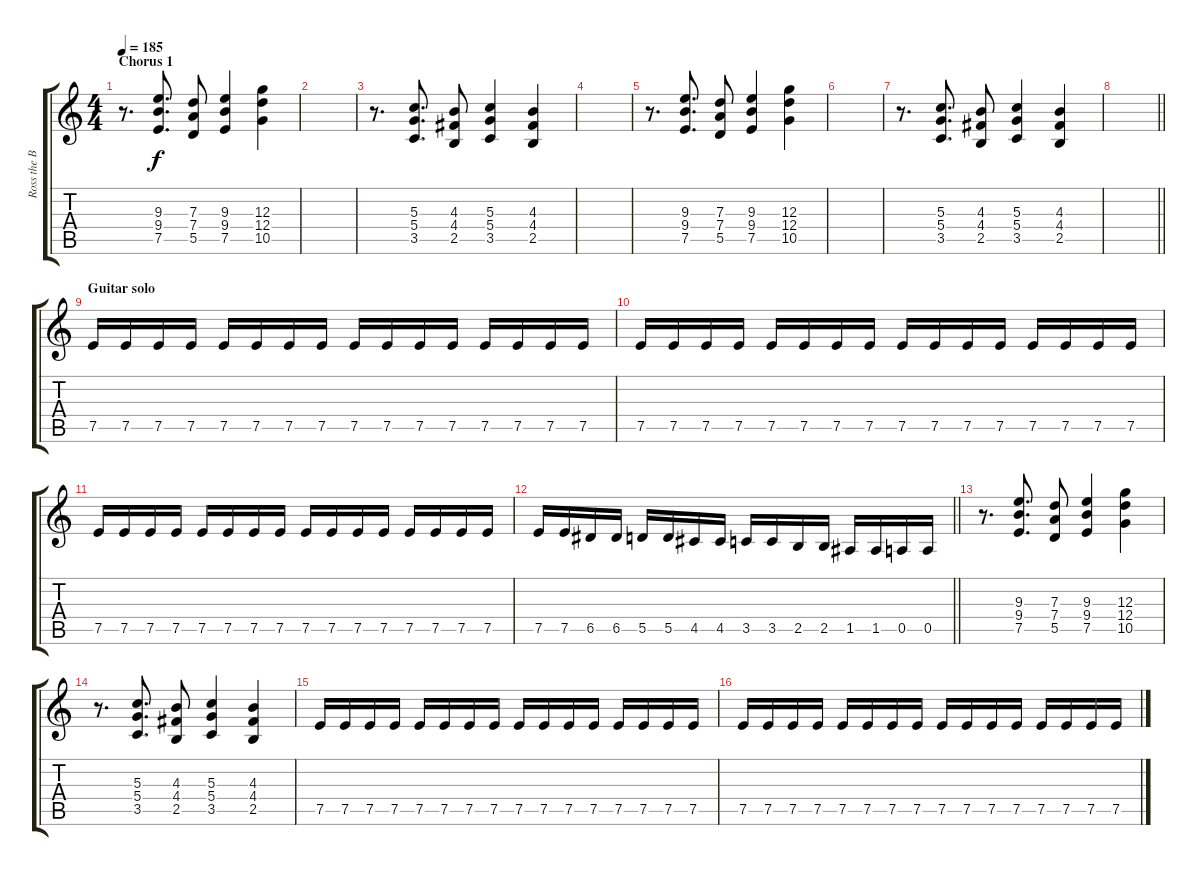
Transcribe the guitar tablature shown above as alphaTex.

\track ("Ross the Boss" "Ross the B") {instrument distortionguitar}
\staff {score tabs}
\tuning (E4 B3 G3 D3 A2 E2) {hide}
\ts (4 4)
\section ("" "Chorus 1")
\tempo 185
\clef g2
\ks c
r.8{d dy f} (9.3 9.4 7.5).8{d} (7.3 7.4 5.5).8 (9.3 9.4 7.5).4 (12.3 12.4 10.5).4 |
|
r.8{d} (5.3 5.4 3.5).8{d} (4.3 4.4 2.5).8 (5.3 5.4 3.5).4 (4.3 4.4 2.5).4 |
|
r.8{d} (9.3 9.4 7.5).8{d} (7.3 7.4 5.5).8 (9.3 9.4 7.5).4 (12.3 12.4 10.5).4 |
|
r.8{d} (5.3 5.4 3.5).8{d} (4.3 4.4 2.5).8 (5.3 5.4 3.5).4 (4.3 4.4 2.5).4 |
\barLineRight lightlight
|
\section ("" "Guitar solo")
7.5.16 7.5.16 7.5.16 7.5.16 7.5.16 7.5.16 7.5.16 7.5.16 7.5.16 7.5.16 7.5.16 7.5.16 7.5.16 7.5.16 7.5.16 7.5.16 |
7.5.16 7.5.16 7.5.16 7.5.16 7.5.16 7.5.16 7.5.16 7.5.16 7.5.16 7.5.16 7.5.16 7.5.16 7.5.16 7.5.16 7.5.16 7.5.16 |
7.5.16 7.5.16 7.5.16 7.5.16 7.5.16 7.5.16 7.5.16 7.5.16 7.5.16 7.5.16 7.5.16 7.5.16 7.5.16 7.5.16 7.5.16 7.5.16 |
\barLineRight lightlight
7.5.16 7.5.16 6.5.16 6.5.16 5.5.16 5.5.16 4.5.16 4.5.16 3.5.16 3.5.16 2.5.16 2.5.16 1.5.16 1.5.16 0.5.16 0.5.16 |
r.8{d} (9.3 9.4 7.5).8{d} (7.3 7.4 5.5).8 (9.3 9.4 7.5).4 (12.3 12.4 10.5).4 |
r.8{d} (5.3 5.4 3.5).8{d} (4.3 4.4 2.5).8 (5.3 5.4 3.5).4 (4.3 4.4 2.5).4 |
7.5.16 7.5.16 7.5.16 7.5.16 7.5.16 7.5.16 7.5.16 7.5.16 7.5.16 7.5.16 7.5.16 7.5.16 7.5.16 7.5.16 7.5.16 7.5.16 |
7.5.16 7.5.16 7.5.16 7.5.16 7.5.16 7.5.16 7.5.16 7.5.16 7.5.16 7.5.16 7.5.16 7.5.16 7.5.16 7.5.16 7.5.16 7.5.16
